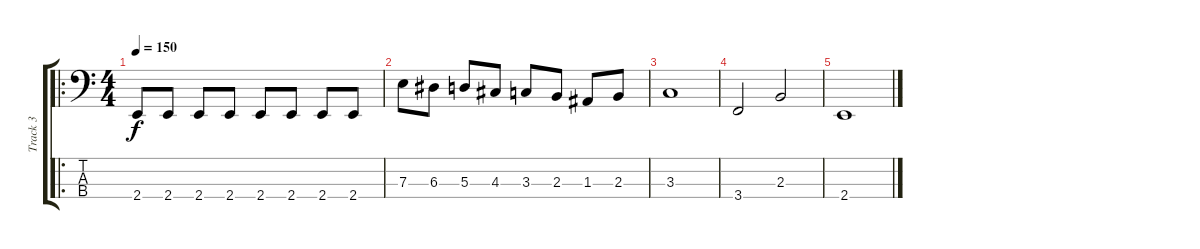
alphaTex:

\track ("Track 3" "Track 3") {instrument electricbassfinger}
\staff {score tabs}
\tuning (G2 D2 A1 D1) {hide}
\ro
\ts (4 4)
\tempo 150
\clef f4
\ks c
2.4.8{dy f} 2.4.8 2.4.8 2.4.8 2.4.8 2.4.8 2.4.8 2.4.8 |
7.3.8 6.3.8 5.3.8 4.3.8 3.3.8 2.3.8 1.3.8 2.3.8 |
3.3.1 |
3.4.2 2.3.2 |
2.4.1
